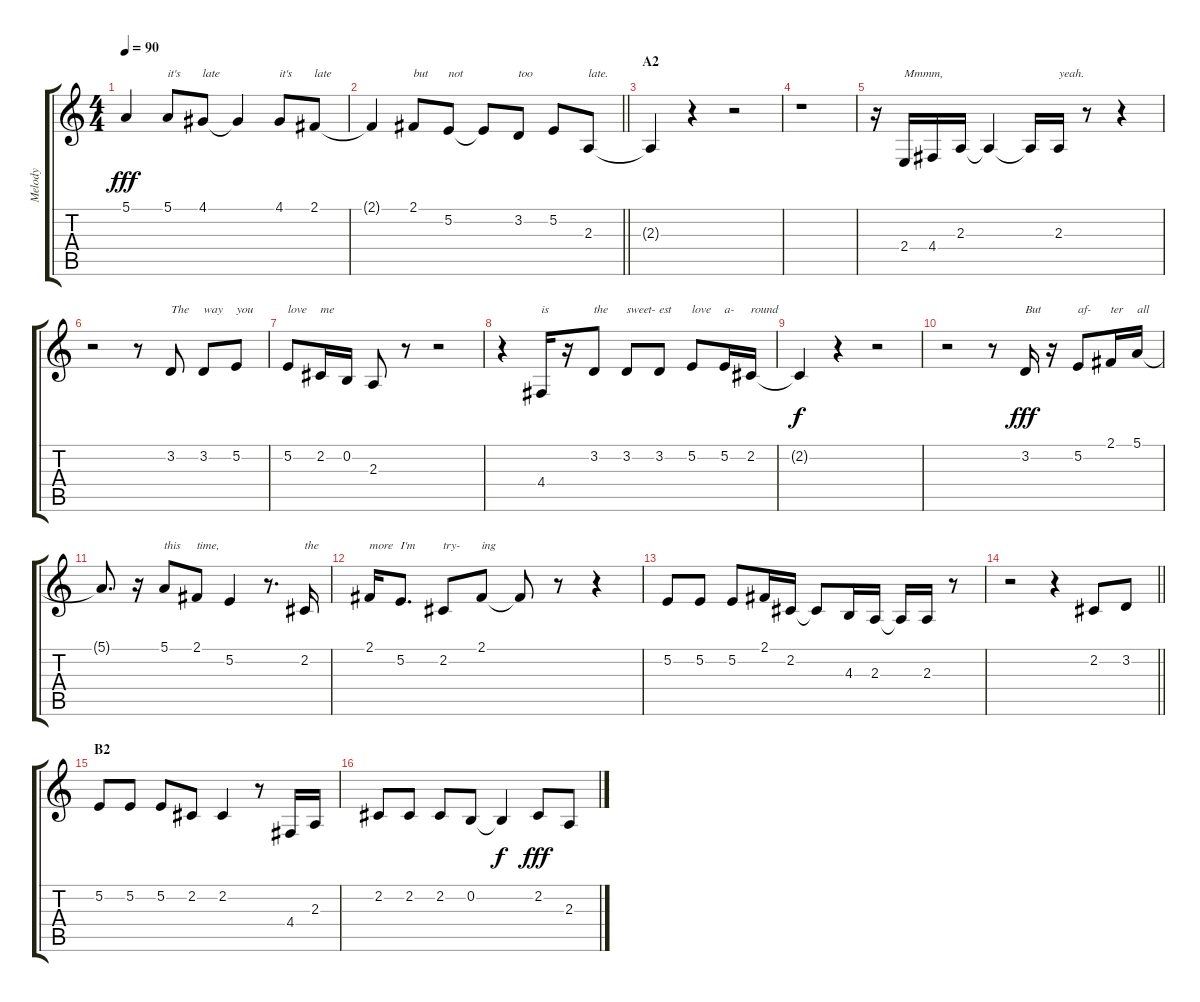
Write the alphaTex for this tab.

\track ("Melody" "Melody") {instrument lead6voice}
\staff {score tabs}
\tuning (E4 B3 G3 D3 A2 E2) {hide}
\ts (4 4)
\tempo 90
\clef g2
\ks c
5.1{t}.4{dy fff} 5.1.8{txt "it's"} 4.1.8{txt "late"} 4.1{t}.4 4.1.8{txt "it's"} 2.1.8{txt "late"} |
\barLineRight lightlight
2.1{t}.4 2.1.8{txt "but"} 5.2.8{txt "not"} 5.2{t}.8 3.2.8{txt "too"} 5.2.8 2.3.8{txt "late."} |
\section ("" "A2")
2.3{t}.4 r.4 r.2 |
r.1 |
r.16 2.4.16{txt "Mmmm,"} 4.4.16 2.3.16 2.3{t}.4 2.3{t}.16 2.3.16{txt "yeah."} r.8 r.4 |
r.2 r.8 3.2.8{txt "The"} 3.2.8{txt "way"} 5.2.8{txt "you"} |
5.2.8{txt "love"} 2.2.16{txt "me"} 0.2.16 2.3.8 r.8 r.2 |
r.4 4.4.16{txt "is"} r.16 3.2.8{txt "the"} 3.2.8{txt "sweet-"} 3.2.8{txt "est"} 5.2.8{txt "love"} 5.2.16{txt "a-"} 2.2.16{txt "round"} |
2.2{t}.4{dy f} r.4 r.2 |
r.2 r.8 3.2.16{txt "But" dy fff} r.16 5.2.8{txt "af-"} 2.1.16{txt "ter"} 5.1.16{txt "all"} |
5.1{t}.8{d} r.16 5.1.8{txt "this"} 2.1.8{txt "time,"} 5.2.4 r.8{d} 2.2.16{txt "the"} |
2.1.16{txt "more"} 5.2.8{d txt "I'm"} 2.2.8{txt "try-"} 2.1.8{txt "ing"} 2.1{t}.8 r.8 r.4 |
5.2.8 5.2.8 5.2.8 2.1.16 2.2.16 2.2{t}.8 4.3.16 2.3.16 2.3{t}.16 2.3.16 r.8 |
\barLineRight lightlight
r.2 r.4 2.2.8 3.2.8 |
\section ("" "B2")
5.2.8 5.2.8 5.2.8 2.2.8 2.2.4 r.8 4.4.16 2.3.16 |
2.2.8 2.2.8 2.2.8 0.2.8 0.2{t}.4{dy f} 2.2.8{dy fff} 2.3.8
